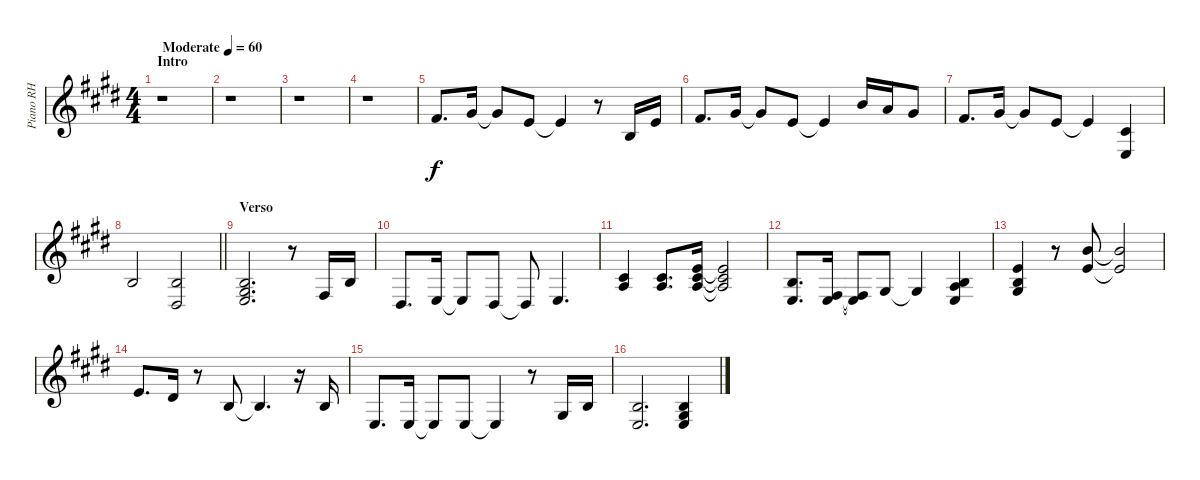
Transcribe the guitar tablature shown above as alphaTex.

\track ("Piano RH" "Piano RH") {instrument brightacousticpiano}
\staff {score}
\tuning (E4 B3 G3 D3 A2 E2) {hide}
\ts (4 4)
\section ("" "Intro")
\tempo (60 "Moderate")
\clef g2
\ks e
r.1{dy f instrument brightacousticpiano} |
r.1 |
r.1 |
r.1 |
2.1.8{d} 4.1.16 4.1{t}.8 0.1.8 0.1{t}.4 r.8 0.2.16 0.1.16 |
2.1.8{d} 4.1.16 4.1{t}.8 0.1.8 0.1{t}.4 7.1.16 5.1.16 4.1.8 |
2.1.8{d} 4.1.16 4.1{t}.8 0.1.8 0.1{t}.4 (2.2 2.4).4 |
\barLineRight lightlight
0.2.2 (0.2 1.4).2 |
\section ("" "Verso")
(0.2 1.3 2.4).2{d} r.8 4.4.16 0.2.16 |
1.4.8{d} 2.4.16 2.4{t}.8 1.4.8 1.4{t}.8 2.4.4{d} |
(2.2 2.3).4 (2.2 2.3).8{d} (0.1 2.2 2.3).16 (0.1{t} 2.2{t} 2.3{t}).2 |
(0.2 2.4).8{d} (2.4 9.5).16 (2.4{t} 9.5{t}).8 1.3.8 1.3{t}.4 (0.2 2.3 2.4).4 |
(0.1 0.2 1.3).4 r.8 (7.1 5.2).8 (7.1{t} 5.2{t}).2 |
0.1.8{d} 4.2.16 r.8 0.2.8 0.2{t}.4{d} r.16 0.2.16 |
2.4.8{d} 2.4.16 2.4{t}.8 2.4.8 2.4{t}.4 r.8 1.3.16 0.2.16 |
(0.2 2.4).2{d} (0.2 1.3 2.4).4
